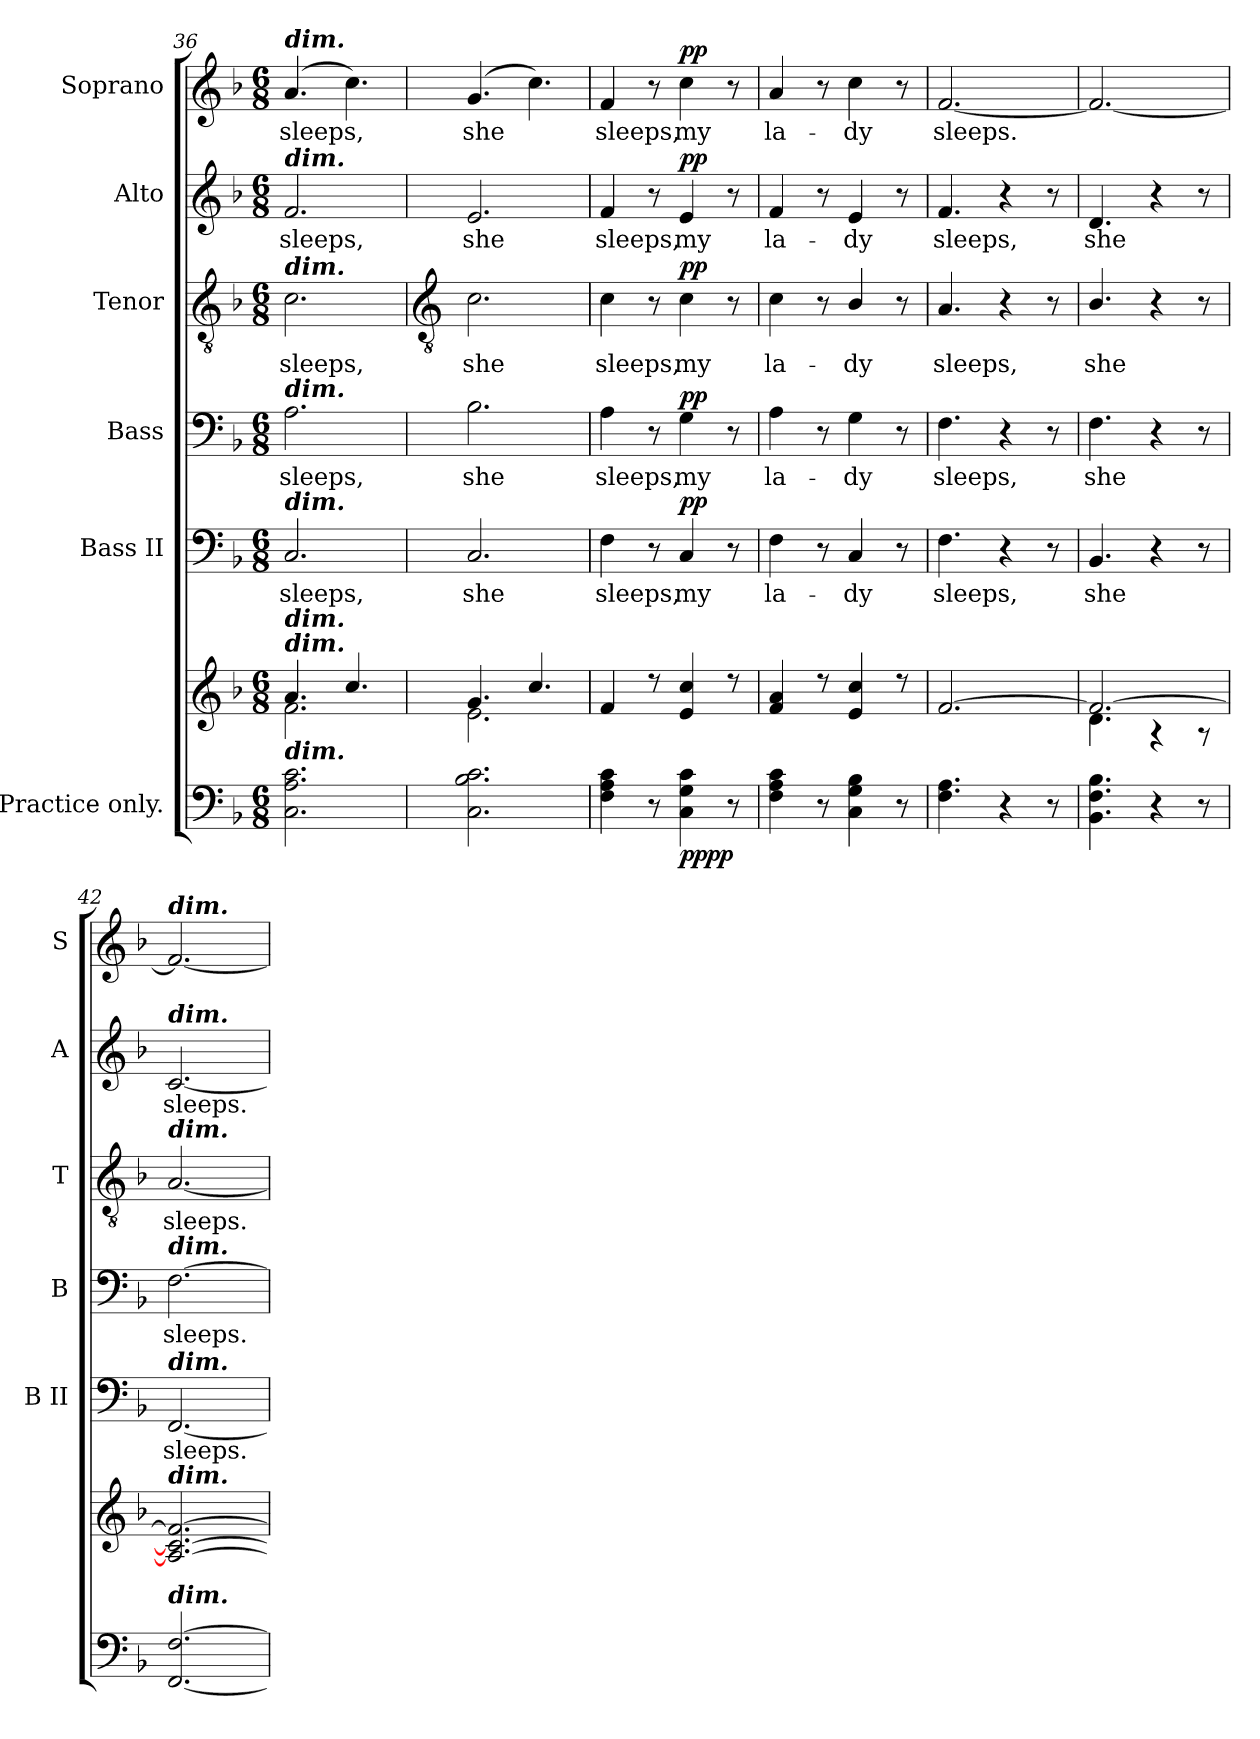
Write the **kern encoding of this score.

**kern	**kern	**dynam	**kern	**text	**dynam	**kern	**text	**dynam	**kern	**text	**dynam	**kern	**text	**dynam	**kern	**text	**dynam
*part6	*part6	*part6	*part5	*part5	*part5	*part4	*part4	*part4	*part3	*part3	*part3	*part2	*part2	*part2	*part1	*part1	*part1
*staff7	*staff6	*staff6/7	*staff5	*staff5	*staff5	*staff4	*staff4	*staff4	*staff3	*staff3	*staff3	*staff2	*staff2	*staff2	*staff1	*staff1	*staff1
*I"Practice only.	*	*	*I"Bass II	*	*	*I"Bass	*	*	*I"Tenor	*	*	*I"Alto	*	*	*I"Soprano	*	*
*	*	*	*I'B II	*	*	*I'B	*	*	*I'T	*	*	*I'A	*	*	*I'S	*	*
*clefF4	*clefG2	*	*clefF4	*	*	*clefF4	*	*	*clefGv2	*	*	*clefG2	*	*	*clefG2	*	*
*k[b-]	*k[b-]	*	*k[b-]	*	*	*k[b-]	*	*	*k[b-]	*	*	*k[b-]	*	*	*k[b-]	*	*
*F:	*F:	*	*F:	*	*	*F:	*	*	*F:	*	*	*F:	*	*	*F:	*	*
*M6/8	*M6/8	*	*M6/8	*	*	*M6/8	*	*	*M6/8	*	*	*M6/8	*	*	*M6/8	*	*
=36	=36	=36	=36	=36	=36	=36	=36	=36	=36	=36	=36	=36	=36	=36	=36	=36	=36
*	*^	*	*	*	*	*	*	*	*	*	*	*	*	*	*	*	*
!	!	!	!	!	!	!	!	!	!	!	!	!	!	!	!	!LO:TX:a:Bi:t=dim.	!	!
!	!	!	!	!	!	!	!	!	!	!	!	!	!LO:TX:a:Bi:t=dim.	!	!	!	!	!
!	!	!	!	!	!	!	!	!	!	!LO:TX:a:Bi:t=dim.	!	!	!	!	!	!	!	!
!	!	!	!	!	!	!	!LO:TX:a:Bi:t=dim.	!	!	!	!	!	!	!	!	!	!	!
!	!	!	!	!LO:TX:a:Bi:t=dim.	!	!	!	!	!	!	!	!	!	!	!	!	!	!
!	!LO:TX:a:Bi:t=dim.	!	!	!	!	!	!	!	!	!	!	!	!	!	!	!	!	!
!	!LO:TX:a:Bi:t=dim.	!	!	!	!	!	!	!	!	!	!	!	!	!	!	!	!	!
!LO:TX:a:Bi:t=dim.	!	!	!	!	!	!	!	!	!	!	!	!	!	!	!	!	!	!
!	!	!	!	!	!LO:LY:b	!	!	!LO:LY:b	!	!	!LO:LY:b	!	!	!LO:LY:b	!	!	!LO:LY:b	!
2.C 2.A 2.c	4.a/	2.f\	.	2.C	sleeps,	.	2.A	sleeps,	.	2.c	sleeps,	.	2.f	sleeps,	.	(<4.a	sleeps,	.
.	4.cc/	.	.	.	.	.	.	.	.	.	.	.	.	.	.	4.cc)	.	.
!!LO:LB:g=z
=37	=37	=37	=37	=37	=37	=37	=37	=37	=37	=37	=37	=37	=37	=37	=37	=37	=37	=37
*	*	*	*	*	*	*	*	*	*	*clefGv2	*	*	*	*	*	*	*	*
!	!	!	!	!	!LO:LY:b	!	!	!LO:LY:b	!	!	!LO:LY:b	!	!	!LO:LY:b	!	!	!LO:LY:b	!
2.C 2.B- 2.c	4.g/	2.e\	.	2.C	she	.	2.B-	she	.	2.c	she	.	2.e	she	.	(<4.g	she	.
.	4.cc/	.	.	.	.	.	.	.	.	.	.	.	.	.	.	4.cc)	.	.
=38	=38	=38	=38	=38	=38	=38	=38	=38	=38	=38	=38	=38	=38	=38	=38	=38	=38	=38
!	!	!	!	!	!LO:LY:b	!	!	!LO:LY:b	!	!	!LO:LY:b	!	!	!LO:LY:b	!	!	!LO:LY:b	!
4F 4A 4c	4f/	2.ryy	.	4F	sleeps,	.	4A	sleeps,	.	4c	sleeps,	.	4f	sleeps,	.	4f	sleeps,	.
8r	8r	.	.	8r	.	.	8r	.	.	8r	.	.	8r	.	.	8r	.	.
!	!	!	!LO:DY:b=2	!	!LO:LY:b	!	!	!LO:LY:b	!	!	!LO:LY:b	!	!	!LO:LY:b	!	!	!LO:LY:b	!
!	!	!	!LO:DY:n=1:b	!	!	!LO:DY:b	!	!	!LO:DY:b	!	!	!LO:DY:b	!	!	!LO:DY:b	!	!	!LO:DY:b
4C 4G 4c	4e/ 4cc/	.	pp pp	4C	my	pp	4G	my	pp	4c	my	pp	4e	my	pp	4cc	my	pp
8r	8r	.	.	8r	.	.	8r	.	.	8r	.	.	8r	.	.	8r	.	.
=39	=39	=39	=39	=39	=39	=39	=39	=39	=39	=39	=39	=39	=39	=39	=39	=39	=39	=39
!	!	!	!	!	!LO:LY:b	!	!	!LO:LY:b	!	!	!LO:LY:b	!	!	!LO:LY:b	!	!	!LO:LY:b	!
4F 4A 4c	4f/ 4a/	2.ryy	.	4F	la-	.	4A	la-	.	4c	la-	.	4f	la-	.	4a	la-	.
8r	8r	.	.	8r	.	.	8r	.	.	8r	.	.	8r	.	.	8r	.	.
!	!	!	!	!	!LO:LY:b	!	!	!LO:LY:b	!	!	!LO:LY:b	!	!	!LO:LY:b	!	!	!LO:LY:b	!
4C 4G 4B-	4e/ 4cc/	.	.	4C	-dy	.	4G	-dy	.	4B-/	-dy	.	4e	-dy	.	4cc	-dy	.
8r	8r	.	.	8r	.	.	8r	.	.	8r	.	.	8r	.	.	8r	.	.
=40	=40	=40	=40	=40	=40	=40	=40	=40	=40	=40	=40	=40	=40	=40	=40	=40	=40	=40
!	!	!	!	!	!LO:LY:b	!	!	!LO:LY:b	!	!	!LO:LY:b	!	!	!LO:LY:b	!	!	!LO:LY:b	!
4.F 4.A	[2.f/	2.ryy	.	4.F	sleeps,	.	4.F	sleeps,	.	4.A	sleeps,	.	4.f	sleeps,	.	[2.f	sleeps.	.
4r	.	.	.	4r	.	.	4r	.	.	4r	.	.	4r	.	.	.	.	.
8r	.	.	.	8r	.	.	8r	.	.	8r	.	.	8r	.	.	.	.	.
=41	=41	=41	=41	=41	=41	=41	=41	=41	=41	=41	=41	=41	=41	=41	=41	=41	=41	=41
!	!	!	!	!	!LO:LY:b	!	!	!LO:LY:b	!	!	!LO:LY:b	!	!	!LO:LY:b	!	!	!	!
4.BB- 4.F 4.B-	2.f/_	4.d\	.	4.BB-	she	.	4.F	she	.	4.B-/	she	.	4.d	she	.	2.f_	.	.
4r	.	4r	.	4r	.	.	4r	.	.	4r	.	.	4r	.	.	.	.	.
8r	.	8r	.	8r	.	.	8r	.	.	8r	.	.	8r	.	.	.	.	.
=42	=42	=42	=42	=42	=42	=42	=42	=42	=42	=42	=42	=42	=42	=42	=42	=42	=42	=42
!	!	!	!	!	!	!	!	!	!	!	!	!	!	!	!	!LO:TX:a:Bi:t=dim.	!	!
!	!	!	!	!	!	!	!	!	!	!	!	!	!LO:TX:a:Bi:t=dim.	!	!	!	!	!
!	!	!	!	!	!	!	!	!	!	!LO:TX:a:Bi:t=dim.	!	!	!	!	!	!	!	!
!	!	!	!	!	!	!	!LO:TX:a:Bi:t=dim.	!	!	!	!	!	!	!	!	!	!	!
!	!	!	!	!LO:TX:a:Bi:t=dim.	!	!	!	!	!	!	!	!	!	!	!	!	!	!
!	!LO:TX:a:Bi:t=dim.	!	!	!	!	!	!	!	!	!	!	!	!	!	!	!	!	!
!LO:TX:a:Bi:t=dim.	!	!	!	!	!	!	!	!	!	!	!	!	!	!	!	!	!	!
!	!	!	!	!	!LO:LY:b	!	!	!LO:LY:b	!	!	!LO:LY:b	!	!	!LO:LY:b	!	!	!	!
[2.FF [2.F	2.A/_ 2.c/_ 2.f/_	2.ryy	.	[2.FF	sleeps.	.	[2.F	sleeps.	.	[2.A	sleeps.	.	[2.c	sleeps.	.	2.f_	.	.
*	*v	*v	*	*	*	*	*	*	*	*	*	*	*	*	*	*	*	*
=	=	=	=	=	=	=	=	=	=	=	=	=	=	=	=	=	=
*-	*-	*-	*-	*-	*-	*-	*-	*-	*-	*-	*-	*-	*-	*-	*-	*-	*-
